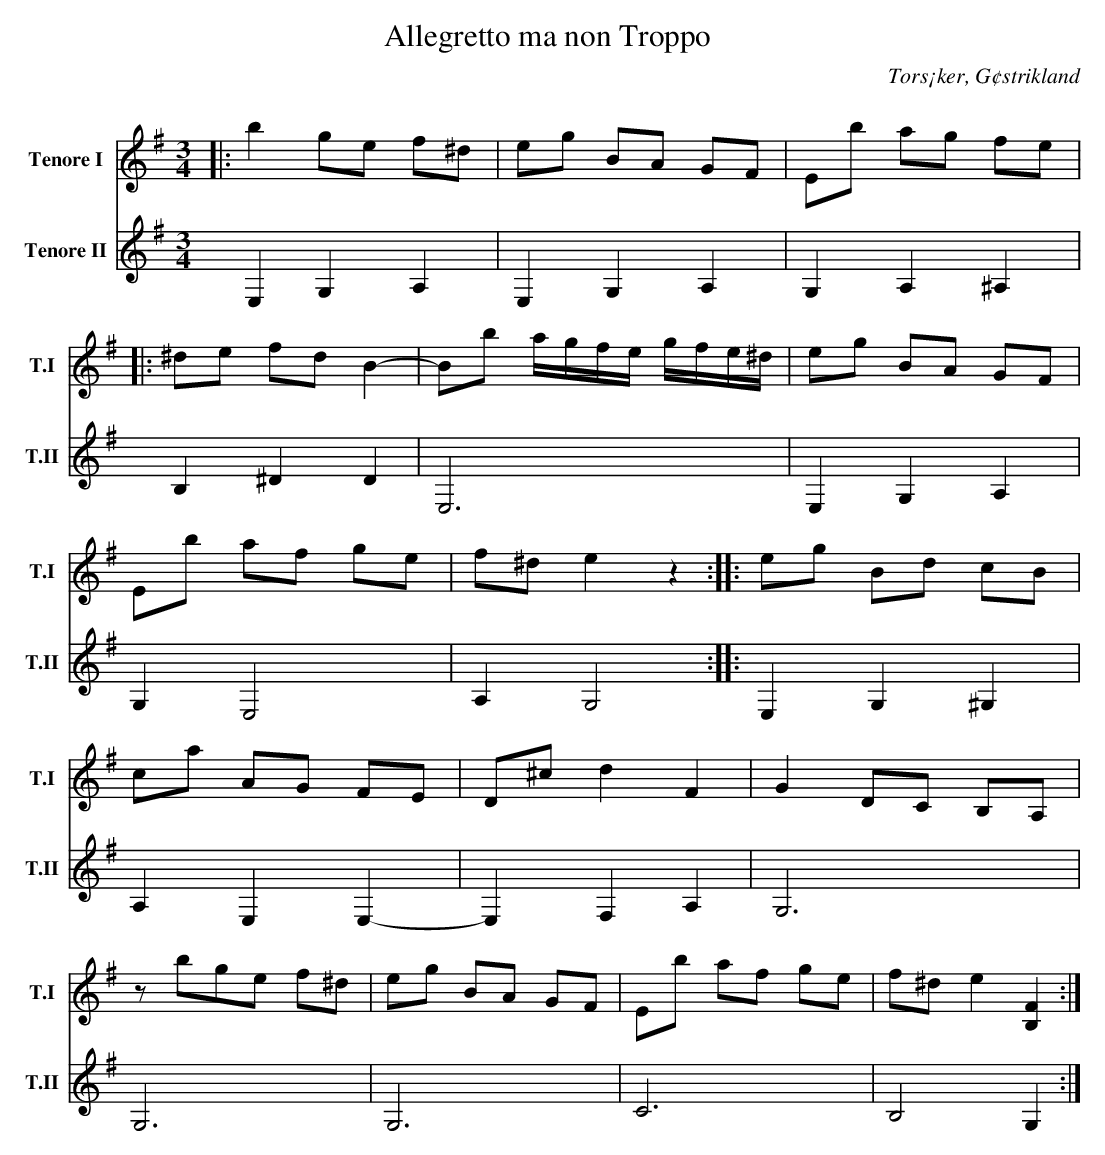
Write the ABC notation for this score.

X:1
T:Allegretto ma non Troppo
O:Tors¡ker, G¢strikland
Q: 112
M:3/4
L:1/16
%%score (T1 T2) (B1 B2)
V:T1           clef=treble  name="Tenore I"   snm="T.I"
V:T2           clef=treble  name="Tenore II"  snm="T.II"
K:G
|:[V:T1]  b4 g2e2 f2^d2  | e2g2 B2A2 G2F2 | E2b2 a2g2 f2e2 |
|:[V:T2]  E,4 G,4 A,4    | E,4  G,4  A,4  | G,4  A,4  ^A,4 |
  [V:T1]  ^d2e2 f2d2 B4- | B2b2 agfe gfe^d| e2g2 B2A2 G2F2 |
  [V:T2]  B,4   ^D4  D4  | E,12           | E,4  G,4  A,4  |
  [V:T1]  E2b2 a2f2 g2e2 | f2^d2 e4 z4    ::e2g2 B2d2 c2B2 |
  [V:T2]  G,4  E,8       | A,4  G,8       ::E,4  G,4  ^G,4 |
  [V:T1]  c2a2 A2G2 F2E2 | D2^c2 d4  F4   | G4 D2C2 B,2A,2 |
  [V:T2]  A,4  E,4  E,4- | E,4   F,4 A,4  | G,12           |
  [V:T1]  z2 b2g2e2 f2^d2| e2g2 B2A2 G2F2 | E2b2 a2f2 g2e2 | f2^d2 e4 [FB,]4 :|
  [V:T2]  G,12           | G,12           | C12            | B,8      G,4    :|
